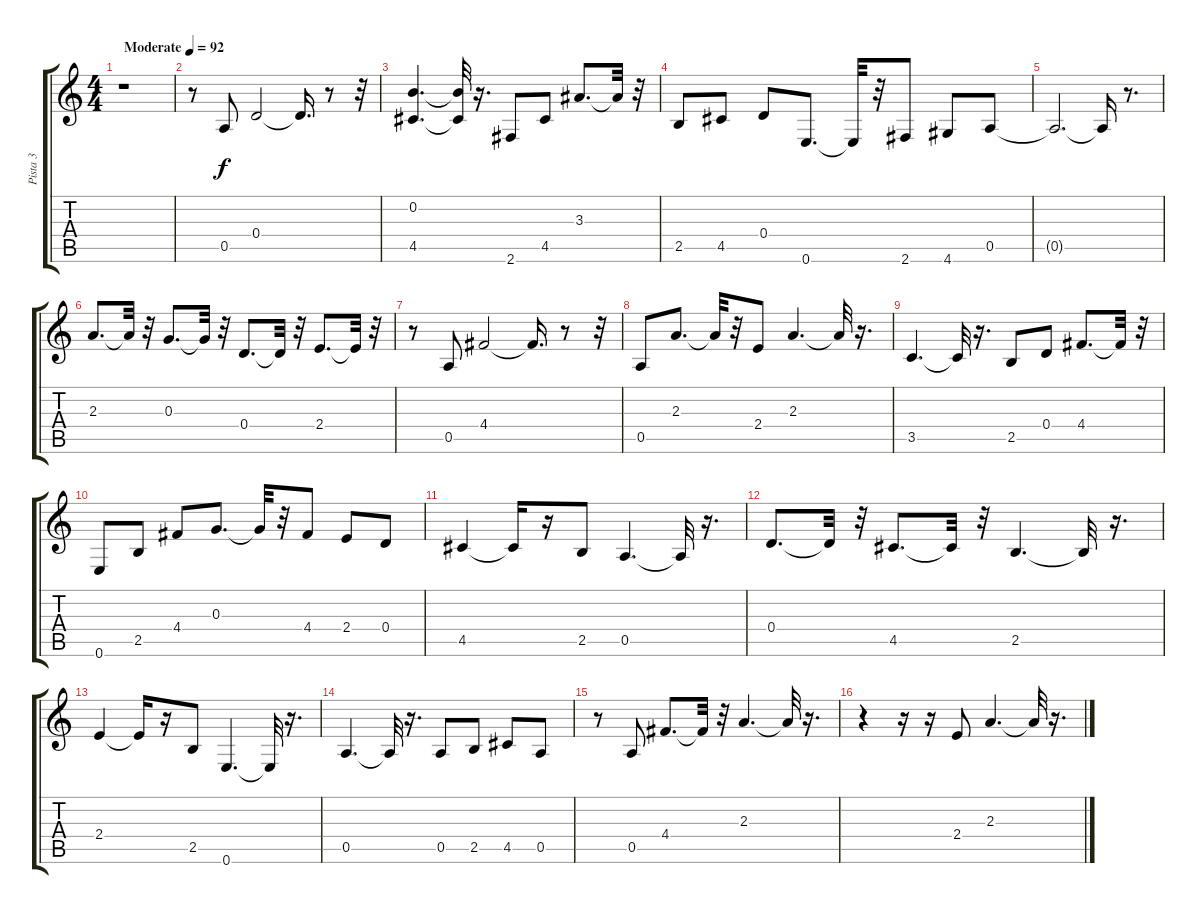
\track ("Pista 3" "Pista 3") {instrument acousticbass}
\staff {score tabs}
\tuning (E4 B3 G3 D3 A2 E2) {hide}
\ts (4 4)
\tempo (92 "Moderate")
\clef g2
\ks c
r.1{dy f instrument acousticbass} |
r.8 0.5.8 0.4.2 0.4{t}.16{d} r.8 r.32 |
(0.2 4.5).4{d} (0.2{t} 4.5{t}).32 r.16{d} 2.6.8 4.5.8 3.3.8{d} 3.3{t}.32 r.32 |
2.5.8 4.5.8 0.4.8 0.6.8{d} 0.6{t}.32 r.32 2.6.8 4.6.8 0.5.8 |
0.5{t}.2{d} 0.5{t}.16 r.8{d} |
2.3.8{d} 2.3{t}.32 r.32 0.3.8{d} 0.3{t}.32 r.32 0.4.8{d} 0.4{t}.32 r.32 2.4.8{d} 2.4{t}.32 r.32 |
r.8 0.5.8 4.4.2 4.4{t}.16{d} r.8 r.32 |
0.5.8 2.3.8{d} 2.3{t}.32 r.32 2.4.8 2.3.4{d} 2.3{t}.32 r.16{d} |
3.5.4{d} 3.5{t}.32 r.16{d} 2.5.8 0.4.8 4.4.8{d} 4.4{t}.32 r.32 |
0.6.8 2.5.8 4.4.8 0.3.8{d} 0.3{t}.32 r.32 4.4.8 2.4.8 0.4.8 |
4.5.4 4.5{t}.16 r.16 2.5.8 0.5.4{d} 0.5{t}.32 r.16{d} |
0.4.8{d} 0.4{t}.32 r.32 4.5.8{d} 4.5{t}.32 r.32 2.5.4{d} 2.5{t}.32 r.16{d} |
2.4.4 2.4{t}.16 r.16 2.5.8 0.6.4{d} 0.6{t}.32 r.16{d} |
0.5.4{d} 0.5{t}.32 r.16{d} 0.5.8 2.5.8 4.5.8 0.5.8 |
r.8 0.5.8 4.4.8{d} 4.4{t}.32 r.32 2.3.4{d} 2.3{t}.32 r.16{d} |
r.4 r.16 r.16 2.4.8 2.3.4{d} 2.3{t}.32 r.16{d}
